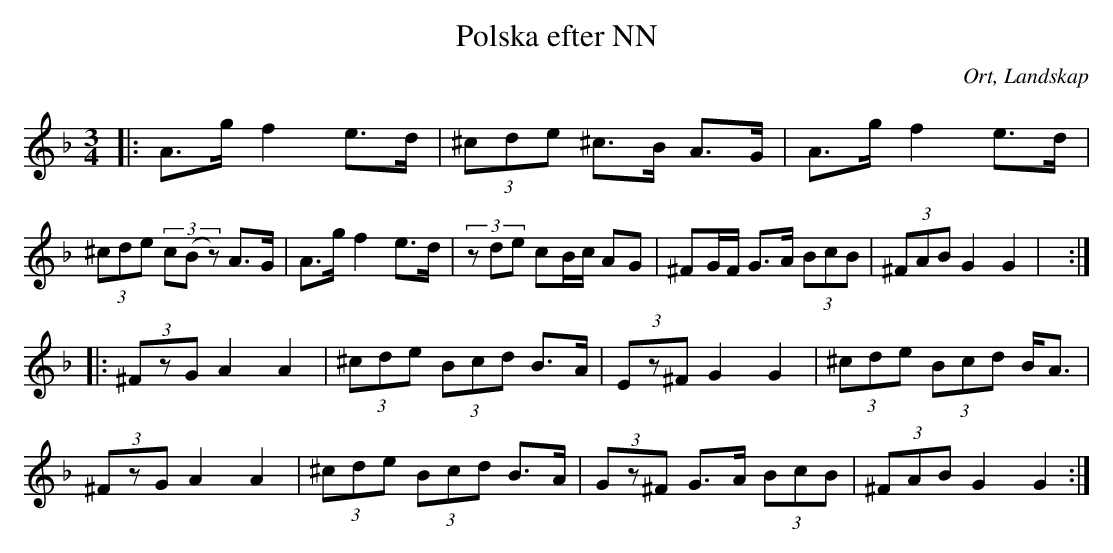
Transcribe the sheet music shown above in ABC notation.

X:1
T:Polska efter NN
O:Ort, Landskap
M:3/4
L:1/8
K:Dm
|: A>g f2 e>d|(3^cde ^c>B A>G|A>g f2 e>d|(3^cde (3c(Bz) A>G|A>g f2 e>d|(3zde cB/c/ AG|^FG/F/ G>A (3BcB|(3^FAB G2 G2|  :|
|:(3^FzG A2 A2|(3^cde (3Bcd B>A|(3Ez^F G2 G2|(3^cde (3Bcd B<A|
(3^FzG A2 A2|(3^cde (3Bcd B>A| (3Gz^F G>A (3BcB|(3^FAB G2 G2:|
